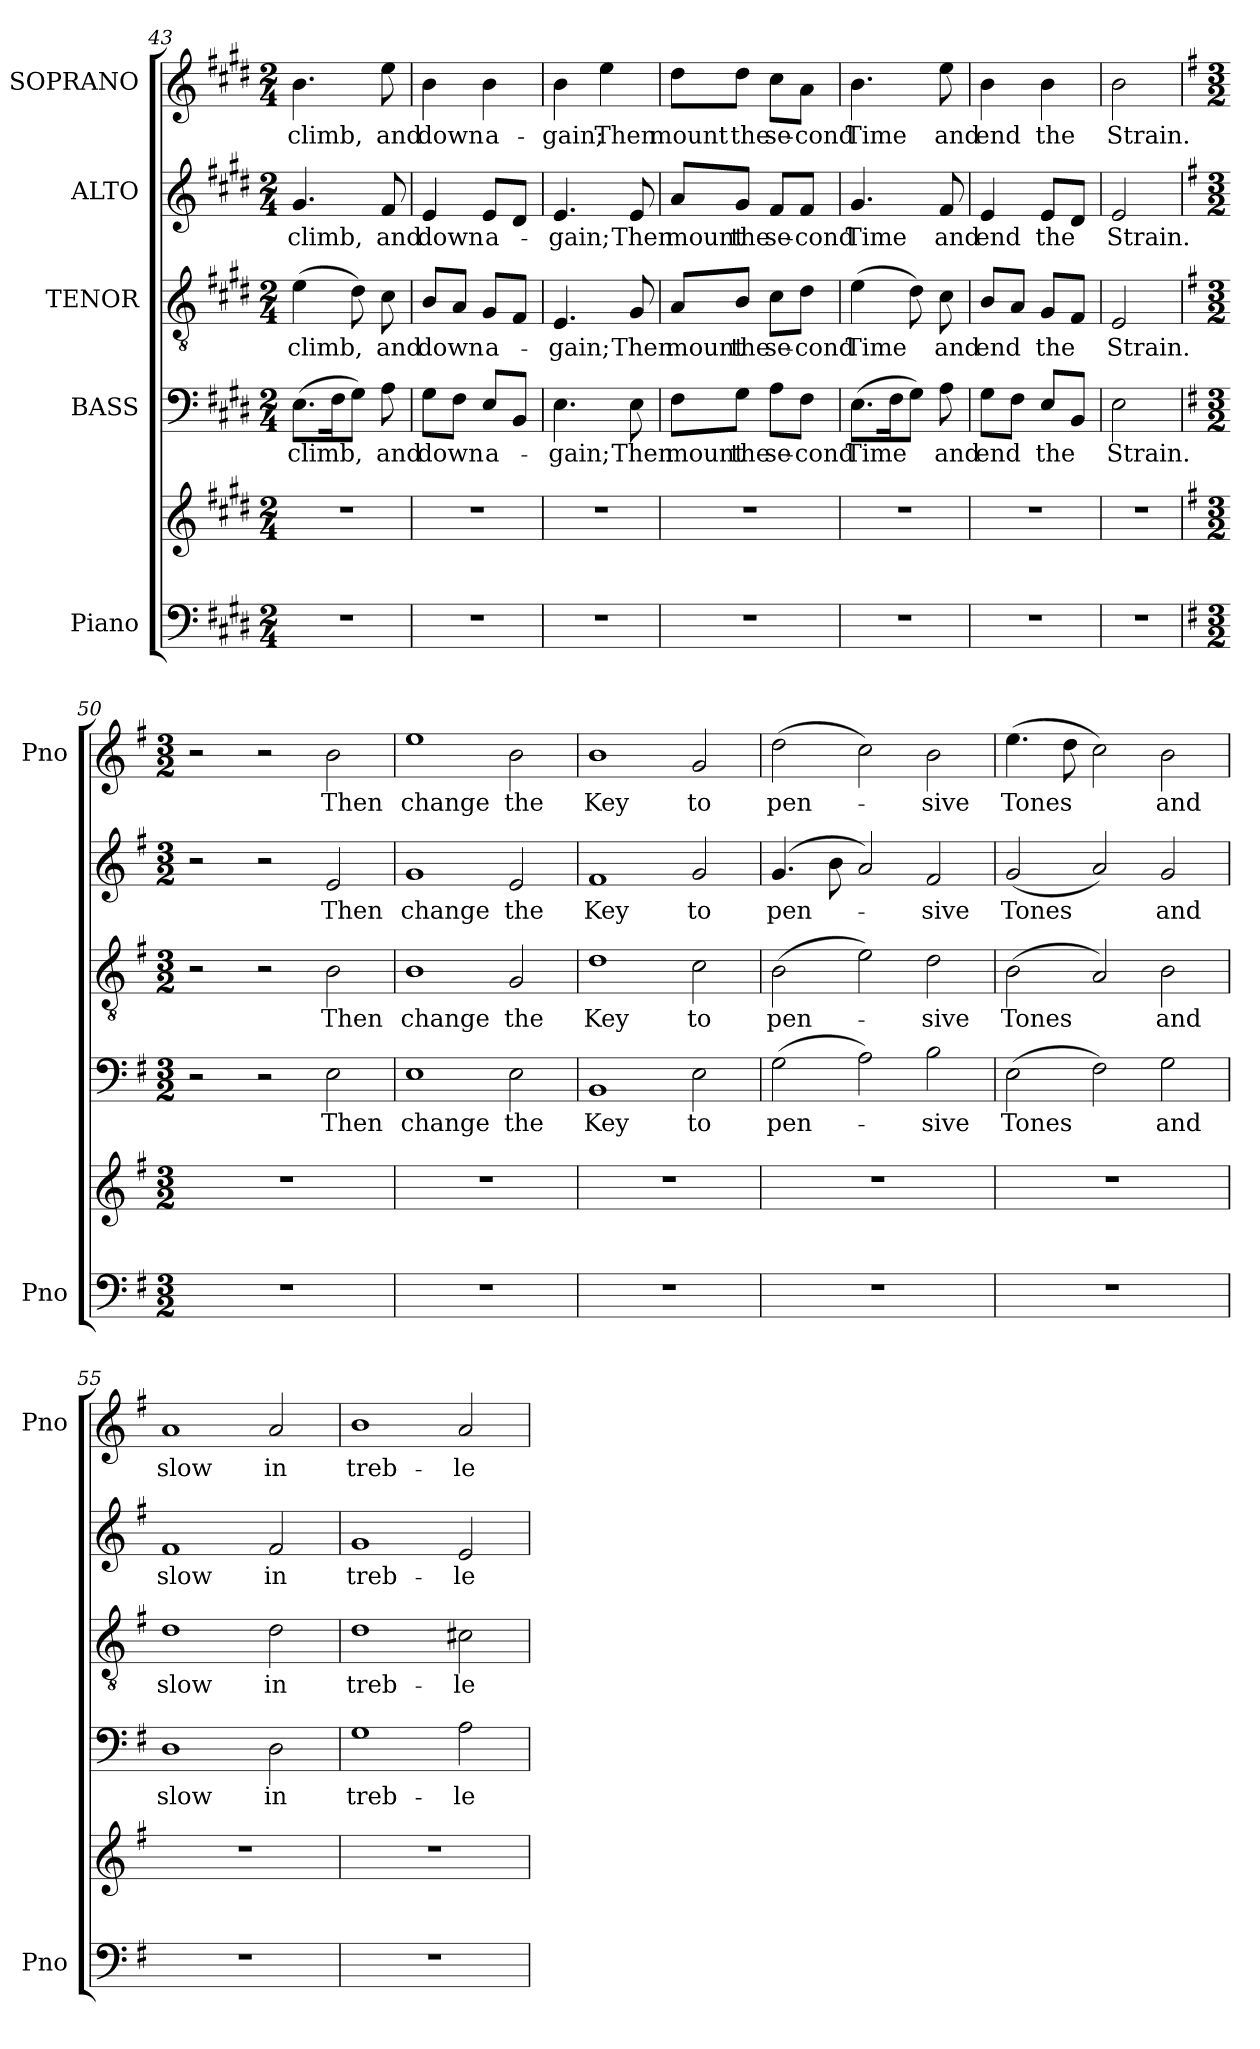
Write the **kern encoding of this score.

**kern	**kern	**kern	**text	**kern	**text	**kern	**text	**kern	**text
*part5	*part5	*part4	*part4	*part3	*part3	*part2	*part2	*part1	*part1
*staff6	*staff5	*staff4	*staff4	*staff3	*staff3	*staff2	*staff2	*staff1	*staff1
*I"Piano	*	*I"BASS	*	*I"TENOR	*	*I"ALTO	*	*I"SOPRANO	*
*I'Pno	*	*	*	*	*	*	*	*I'Pno	*
!!LO:LB:g=z
*clefF4	*clefG2	*clefF4	*	*clefGv2	*	*clefG2	*	*clefG2	*
*k[f#c#g#d#]	*k[f#c#g#d#]	*k[f#c#g#d#]	*	*k[f#c#g#d#]	*	*k[f#c#g#d#]	*	*k[f#c#g#d#]	*
*E:	*E:	*E:	*	*E:	*	*E:	*	*E:	*
*M2/4	*M2/4	*M2/4	*	*M2/4	*	*M2/4	*	*M2/4	*
=43	=43	=43	=43	=43	=43	=43	=43	=43	=43
2r	2r	(8.E\L	climb,	(4e\	climb,	4.g#/	climb,	4.b\	climb,
.	.	16F#\k	.	.	.	.	.	.	.
.	.	8G#\J)	.	8d#\)	.	.	.	.	.
.	.	8A\	and	8c#\	and	8f#/	and	8ee\	and
=44	=44	=44	=44	=44	=44	=44	=44	=44	=44
2r	2r	8G#\L	down	8B/L	down	4e/	down	4b\	down
.	.	8F#\J	.	8A/J	.	.	.	.	.
.	.	8E/L	-a-	8G#/L	-a-	8e/L	-a-	4b\	a-
.	.	8BB/J	.	8F#/J	.	8d#/J	.	.	.
=45	=45	=45	=45	=45	=45	=45	=45	=45	=45
2r	2r	4.E\	gain;	4.E/	gain;	4.e/	gain;	4b\	-gain;
.	.	.	.	.	.	.	.	4ee\	Then
.	.	8E\	Then	8G#/	Then	8e/	Then	.	.
=46	=46	=46	=46	=46	=46	=46	=46	=46	=46
2r	2r	8F#\L	mount	8A/L	mount	8a/L	mount	8dd#\L	mount
.	.	8G#\J	the	8B/J	the	8g#/J	the	8dd#\J	the
.	.	8A\L	se-	8c#\L	se-	8f#/L	se-	8cc#\L	se-
.	.	8F#\J	-cond	8d#\J	-cond	8f#/J	-cond	8a\J	-cond
=47	=47	=47	=47	=47	=47	=47	=47	=47	=47
2r	2r	(8.E\L	Time	(4e\	Time	4.g#/	Time	4.b\	Time
.	.	16F#\k	.	.	.	.	.	.	.
.	.	8G#\J)	.	8d#\)	.	.	.	.	.
.	.	8A\	and	8c#\	and	8f#/	and	8ee\	and
=48	=48	=48	=48	=48	=48	=48	=48	=48	=48
2r	2r	8G#\L	end	8B/L	end	4e/	end	4b\	end
.	.	8F#\J	.	8A/J	.	.	.	.	.
.	.	8E/L	the	8G#/L	the	8e/L	the	4b\	the
.	.	8BB/J	.	8F#/J	.	8d#/J	.	.	.
!!LO:LB:g=z
=49	=49	=49	=49	=49	=49	=49	=49	=49	=49
2r	2r	2E\	Strain.	2E/	Strain.	2e/	Strain.	2b\	Strain.
=50	=50	=50	=50	=50	=50	=50	=50	=50	=50
*k[f#]	*k[f#]	*k[f#]	*	*k[f#]	*	*k[f#]	*	*k[f#]	*
*G:	*G:	*G:	*	*G:	*	*G:	*	*G:	*
*M3/2	*M3/2	*M3/2	*	*M3/2	*	*M3/2	*	*M3/2	*
1.r	1.r	2r	.	2r	.	2r	.	2r	.
.	.	2r	.	2r	.	2r	.	2r	.
.	.	2E\	Then	2B\	Then	2e/	Then	2b\	Then
=51	=51	=51	=51	=51	=51	=51	=51	=51	=51
1.r	1.r	1E	change	1B	change	1g	change	1ee	change
.	.	2E\	the	2G/	the	2e/	the	2b\	the
=52	=52	=52	=52	=52	=52	=52	=52	=52	=52
1.r	1.r	1BB	Key	1d	Key	1f#	Key	1b	Key
.	.	2E\	to	2c\	to	2g/	to	2g/	to
=53	=53	=53	=53	=53	=53	=53	=53	=53	=53
1.r	1.r	(2G\	pen-	(2B\	pen-	(4.g/	pen-	(2dd\	pen-
.	.	.	.	.	.	8b\	.	.	.
.	.	2A\)	.	2e\)	.	2a/)	.	2cc\)	.
.	.	2B\	-sive	2d\	-sive	2f#/	-sive	2b\	-sive
!!LO:PB:g=z
=54	=54	=54	=54	=54	=54	=54	=54	=54	=54
1.r	1.r	(2E\	Tones	(2B\	Tones	(2g/	Tones	(4.ee\	Tones
.	.	.	.	.	.	.	.	8dd\	.
.	.	2F#\)	.	2A/)	.	2a/)	.	2cc\)	.
.	.	2G\	and	2B\	and	2g/	and	2b\	and
=55	=55	=55	=55	=55	=55	=55	=55	=55	=55
1.r	1.r	1D	slow	1d	slow	1f#	slow	1a	slow
.	.	2D\	in	2d\	in	2f#/	in	2a/	in
=56	=56	=56	=56	=56	=56	=56	=56	=56	=56
1.r	1.r	1G	treb-	1d	treb-	1g	treb-	1b	treb-
.	.	2A\	-le	2c#X\	-le	2e/	-le	2a/	-le
=	=	=	=	=	=	=	=	=	=
*-	*-	*-	*-	*-	*-	*-	*-	*-	*-
